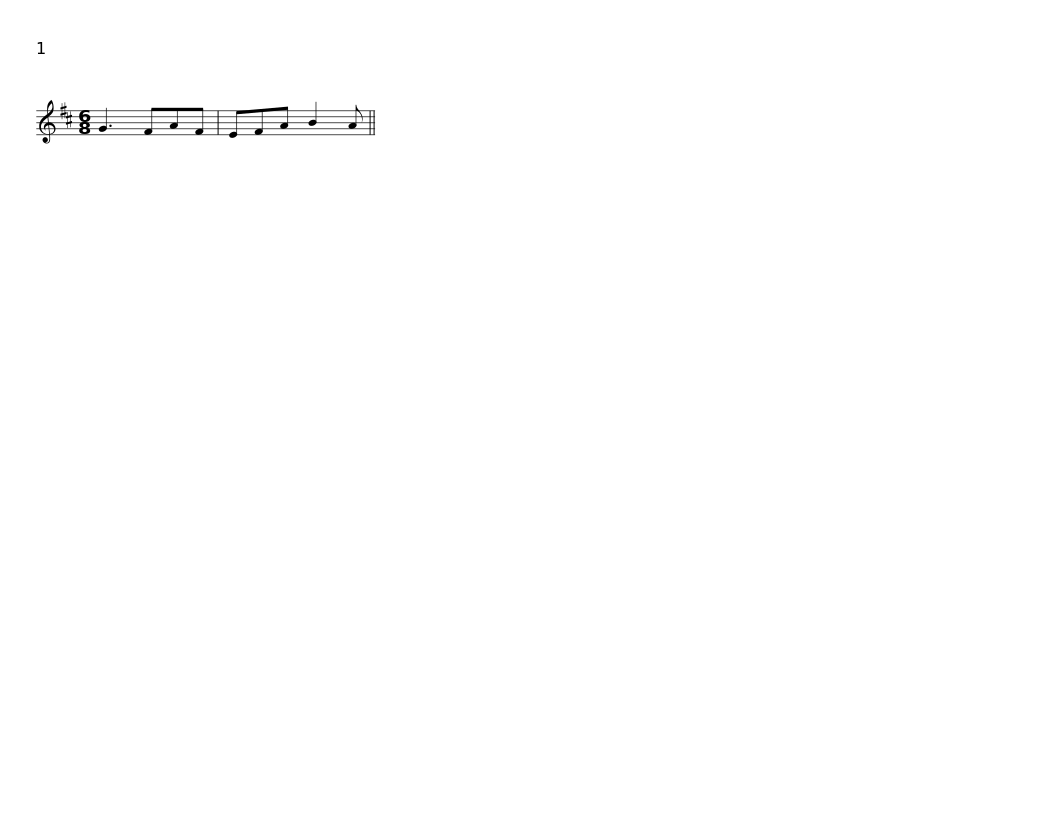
X:1
L:1/8
M:6/8
I:linebreak $
K:D
V:1 treble
V:1
 G3 FAF | EFA B2 A || %2
